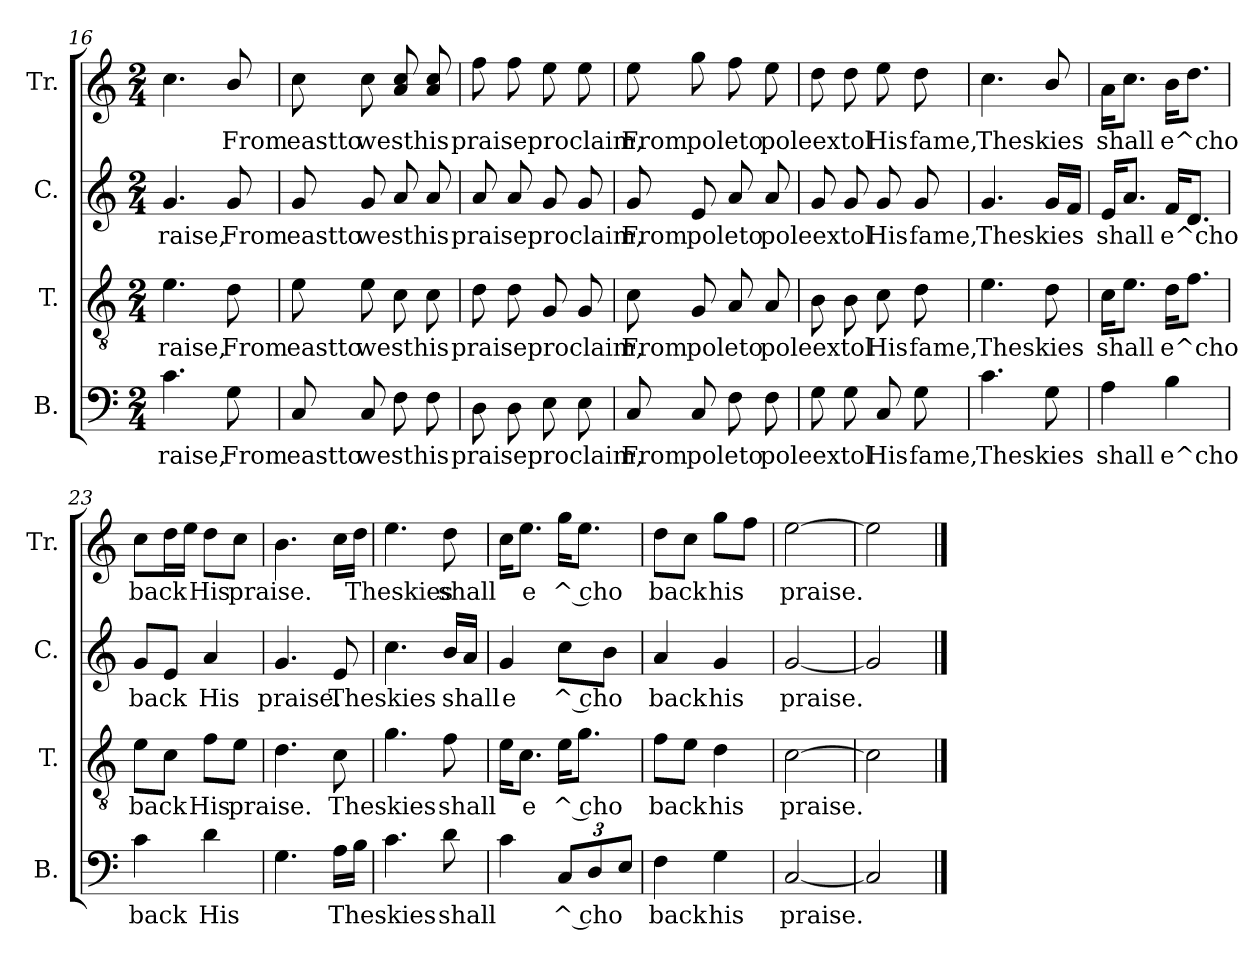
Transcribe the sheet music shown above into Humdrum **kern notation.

**kern	**text	**kern	**text	**kern	**text	**kern	**text
*part4	*part4	*part3	*part3	*part2	*part2	*part1	*part1
*staff4	*staff4	*staff3	*staff3	*staff2	*staff2	*staff1	*staff1
*I"B.	*	*I"T.	*	*I"C.	*	*I"Tr.	*
*I'B.	*	*I'T.	*	*I'C.	*	*I'Tr.	*
*clefF4	*	*clefGv2	*	*clefG2	*	*clefG2	*
*k[]	*	*k[]	*	*k[]	*	*k[]	*
*C:	*	*C:	*	*C:	*	*C:	*
*M2/4	*	*M2/4	*	*M2/4	*	*M2/4	*
=16	=16	=16	=16	=16	=16	=16	=16
!LO:N:head=solid	!LO:LY:a	!LO:N:head=solid	!LO:LY:b	!	!LO:LY:b	!LO:N:head=solid	!
4.c\	raise,	4.e\	raise,	4.g/	raise,	4.cc\	.
!	!LO:LY:a	!	!LO:LY:b	!	!LO:LY:b	!LO:N:head=solid	!LO:LY:b
8G\	From	8d\	From	8g/	From	8b/	From
!!LO:LB:g=z
=17	=17	=17	=17	=17	=17	=17	=17
!LO:N:head=solid	!LO:LY:a	!LO:N:head=solid	!LO:LY:b	!	!LO:LY:b	!LO:N:head=solid	!LO:LY:b
8C/	eastto	8e\	eastto	8g/	eastto	8cc\	eastto
!LO:N:head=solid	!LO:LY:a	!LO:N:head=solid	!LO:LY:b	!	!LO:LY:b	!LO:N:head=solid	!LO:LY:b
8C/	westhis	8e\	westhis	8g/	westhis	8cc\	westhis
!LO:N:head=solid	!	!LO:N:head=solid	!	!LO:N:head=solid	!	!LO:N:n=1:head=solid	!
!	!	!	!	!	!	!LO:N:n=2:head=solid	!
8F\	.	8c\	.	8a/	.	8a/ 8cc/	.
!LO:N:head=solid	!	!LO:N:head=solid	!	!LO:N:head=solid	!	!LO:N:n=1:head=solid	!
!	!	!	!	!	!	!LO:N:n=2:head=solid	!
8F\	.	8c\	.	8a/	.	8a/ 8cc/	.
=18	=18	=18	=18	=18	=18	=18	=18
!	!LO:LY:a	!	!LO:LY:b	!LO:N:head=solid	!LO:LY:b	!LO:N:head=solid	!LO:LY:b
8D\	praiseproclaim,	8d\	praiseproclaim,	8a/	praiseproclaim,	8ff\	praiseproclaim,
!	!	!	!	!LO:N:head=solid	!	!LO:N:head=solid	!
8D\	.	8d\	.	8a/	.	8ff\	.
!LO:N:head=solid	!	!	!	!	!	!LO:N:head=solid	!
8E\	.	8G/	.	8g/	.	8ee\	.
!LO:N:head=solid	!	!	!	!	!	!LO:N:head=solid	!
8E\	.	8G/	.	8g/	.	8ee\	.
=19	=19	=19	=19	=19	=19	=19	=19
!LO:N:head=solid	!LO:LY:a	!LO:N:head=solid	!LO:LY:b	!	!LO:LY:b	!LO:N:head=solid	!LO:LY:b
8C/	From	8c\	From	8g/	From	8ee\	From
!LO:N:head=solid	!LO:LY:a	!	!LO:LY:b	!LO:N:head=solid	!LO:LY:b	!	!LO:LY:b
8C/	poleto	8G/	poleto	8e/	poleto	8gg\	poleto
!LO:N:head=solid	!	!LO:N:head=solid	!	!LO:N:head=solid	!	!LO:N:head=solid	!
8F\	.	8A/	.	8a/	.	8ff\	.
!LO:N:head=solid	!LO:LY:a	!LO:N:head=solid	!LO:LY:b	!LO:N:head=solid	!LO:LY:b	!LO:N:head=solid	!LO:LY:b
8F\	poleextol	8A/	poleextol	8a/	poleextol	8ee\	poleextol
=20	=20	=20	=20	=20	=20	=20	=20
!	!	!LO:N:head=solid	!	!	!	!	!
8G\	.	8B\	.	8g/	.	8dd\	.
!	!	!LO:N:head=solid	!	!	!	!	!
8G\	.	8B\	.	8g/	.	8dd\	.
!LO:N:head=solid	!LO:LY:a	!LO:N:head=solid	!LO:LY:b	!	!LO:LY:b	!LO:N:head=solid	!LO:LY:b
8C/	His	8c\	His	8g/	His	8ee\	His
!	!LO:LY:a	!	!LO:LY:b	!	!LO:LY:b	!	!LO:LY:b
8G\	fame,	8d\	fame,	8g/	fame,	8dd\	fame,
=21	=21	=21	=21	=21	=21	=21	=21
!LO:N:head=solid	!LO:LY:a	!LO:N:head=solid	!LO:LY:b	!	!LO:LY:b	!LO:N:head=solid	!LO:LY:b
4.c\	Theskies	4.e\	Theskies	4.g/	Theskies	4.cc\	Theskies
!	!	!	!	!	!	!LO:N:head=solid	!
8G\	.	8d\	.	16g/LL	.	8b/	.
!	!	!	!	!LO:N:head=solid	!	!	!
.	.	.	.	16f/JJ	.	.	.
=22	=22	=22	=22	=22	=22	=22	=22
!LO:N:head=solid	!LO:LY:a	!LO:N:head=solid	!LO:LY:b	!LO:N:head=solid	!LO:LY:b	!LO:N:head=solid	!LO:LY:b
4A\	shall	16c\KL	shall	16e/KL	shall	16a\KL	shall
!	!	!LO:N:head=solid	!	!LO:N:head=solid	!	!LO:N:head=solid	!
.	.	8.e\J	.	8.a/J	.	8.cc\J	.
!LO:N:head=solid	!LO:LY:a	!	!LO:LY:b	!LO:N:head=solid	!LO:LY:b	!LO:N:head=solid	!LO:LY:b
4B\	e^cho	16d\KL	e^cho	16f/KL	e^cho	16b\KL	e^cho
!	!	!LO:N:head=solid	!	!	!	!	!
.	.	8.f\J	.	8.d/J	.	8.dd\J	.
=23	=23	=23	=23	=23	=23	=23	=23
!LO:N:head=solid	!LO:LY:a	!LO:N:head=solid	!LO:LY:b	!	!LO:LY:b	!LO:N:head=solid	!LO:LY:b
4c\	back	8e\L	back	8g/L	back	8cc\L	back
!	!	!LO:N:head=solid	!	!LO:N:head=solid	!	!	!
.	.	8c\J	.	8e/J	.	16dd\L	.
!	!	!	!	!	!	!LO:N:head=solid	!
.	.	.	.	.	.	16ee\JJ	.
!	!LO:LY:a	!LO:N:head=solid	!LO:LY:b	!LO:N:head=solid	!LO:LY:b	!	!LO:LY:b
4d\	His	8f\L	His	4a/	His	8dd\L	His
!	!	!LO:N:head=solid	!LO:LY:b	!	!	!LO:N:head=solid	!LO:LY:b
.	.	8e\J	praise.	.	.	8cc\J	praise.
=24	=24	=24	=24	=24	=24	=24	=24
!	!	!	!	!	!LO:LY:b	!LO:N:head=solid	!
4.G\	.	4.d\	.	4.g/	praise.	4.b\	.
!LO:N:head=solid	!LO:LY:a	!LO:N:head=solid	!LO:LY:b	!LO:N:head=solid	!LO:LY:b	!LO:N:head=solid	!
16A\LL	Theskies	8c\	Theskies	8e/	Theskies	16cc\LL	.
!LO:N:head=solid	!	!	!	!	!	!	!LO:LY:b
16B\JJ	.	.	.	.	.	16dd\JJ	Theskies
=25	=25	=25	=25	=25	=25	=25	=25
!LO:N:head=solid	!	!	!	!LO:N:head=solid	!	!LO:N:head=solid	!
4.c\	.	4.g\	.	4.cc\	.	4.ee\	.
!	!LO:LY:a	!LO:N:head=solid	!LO:LY:b	!LO:N:head=solid	!	!	!LO:LY:b
8d\	shall	8f\	shall	16b/LL	.	8dd\	shall
!	!	!	!	!LO:N:head=solid	!LO:LY:b	!	!
.	.	.	.	16a/JJ	shall	.	.
=26	=26	=26	=26	=26	=26	=26	=26
!LO:N:head=solid	!	!LO:N:head=solid	!	!	!LO:LY:b	!LO:N:head=solid	!
4c\	.	16e\KL	.	4g/	e	16cc\KL	.
!	!	!LO:N:head=solid	!LO:LY:b:rj	!	!	!LO:N:head=solid	!LO:LY:b:rj
.	.	8.c\J	e	.	.	8.ee\J	e
*Xbrackettup	*	*	*	*	*	*	*
!LO:N:head=solid	!LO:LY:a:rj	!LO:N:head=solid	!LO:LY:b:rj	!LO:N:head=solid	!LO:LY:b:rj	!	!LO:LY:b:rj
12C/L	^ cho	16e\KL	^ cho	8cc\L	^ cho	16gg\KL	^ cho
!	!	!	!	!	!	!LO:N:head=solid	!
.	.	8.g\J	.	.	.	8.ee\J	.
12D/	.	.	.	.	.	.	.
!	!	!	!	!LO:N:head=solid	!	!	!
.	.	.	.	8b\J	.	.	.
!LO:N:head=solid	!	!	!	!	!	!	!
12E/J	.	.	.	.	.	.	.
=27	=27	=27	=27	=27	=27	=27	=27
!LO:N:head=solid	!LO:LY:a	!LO:N:head=solid	!LO:LY:b	!LO:N:head=solid	!LO:LY:b	!	!LO:LY:b
4F\	back	8f\L	back	4a/	back	8dd\L	back
!	!	!LO:N:head=solid	!	!	!	!LO:N:head=solid	!
.	.	8e\J	.	.	.	8cc\J	.
!	!LO:LY:a	!	!LO:LY:b	!	!LO:LY:b	!	!LO:LY:b
4G\	his	4d\	his	4g/	his	8gg\L	his
!	!	!	!	!	!	!LO:N:head=solid	!
.	.	.	.	.	.	8ff\J	.
=28	=28	=28	=28	=28	=28	=28	=28
!	!LO:LY:a	!	!LO:LY:b	!	!LO:LY:b	!LO:N:head=open	!LO:LY:b
[<2C/	praise.	[>2c\	praise.	[<2g/	praise.	[>2ee\	praise.
=29	=29	=29	=29	=29	=29	=29	=29
!	!	!	!	!	!	!LO:N:head=open	!
2C/]	.	2c\]	.	2g/]	.	2ee\]	.
==	==	==	==	==	==	==	==
*-	*-	*-	*-	*-	*-	*-	*-
